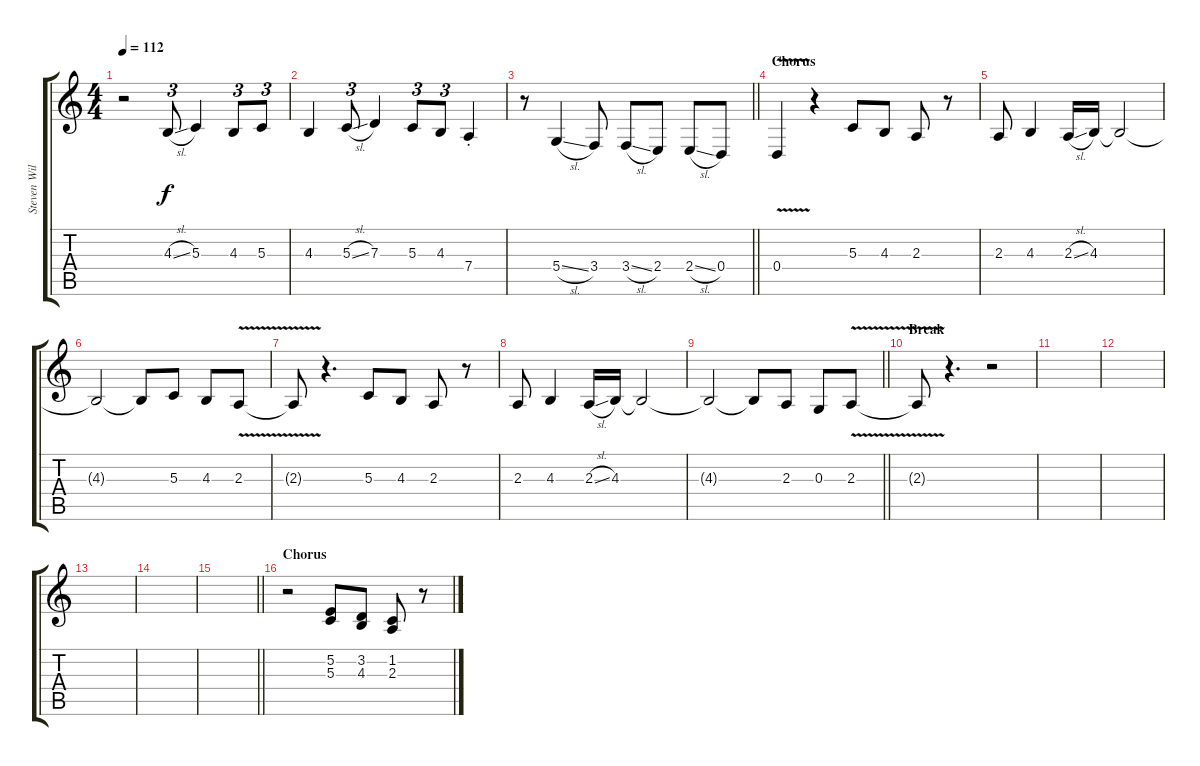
\track ("Steven Wilson - Vocals" "Steven Wil") {instrument flute}
\staff {score tabs}
\tuning (E4 B3 G3 D3 A2 E2) {hide}
\ts (4 4)
\tempo 112
\clef g2
\ks c
r.2{dy f} 4.3{sl}.8{tu (3 2)} 5.3.4 4.3.8{tu (3 2)} 5.3.8{tu (3 2)} |
4.3.4 5.3{sl}.8{tu (3 2)} 7.3.4 5.3.8{tu (3 2)} 4.3.8{tu (3 2)} 7.4{st}.4 |
\barLineRight lightlight
r.8 5.4{sl}.4 3.4.8 3.4{sl}.8 2.4.8 2.4{sl}.8 0.4.8 |
\section ("" "Chorus")
0.4{v}.4 r.4 5.3.8 4.3.8 2.3.8 r.8 |
2.3.8 4.3.4 2.3{sl}.16 4.3.16 4.3{t}.2 |
4.3{t}.2 4.3{t}.8 5.3.8 4.3.8 2.3{v}.8 |
2.3{t}.8 r.4{d} 5.3.8 4.3.8 2.3.8 r.8 |
2.3.8 4.3.4 2.3{sl}.16 4.3.16 4.3{t}.2 |
\barLineRight lightlight
4.3{t}.2 4.3{t}.8 2.3.8 0.3.8 2.3{v}.8 |
\section ("" "Break")
2.3{t}.8 r.4{d} r.2 |
|
|
|
|
\barLineRight lightlight
|
\section ("" "Chorus")
r.2 (5.2 5.3).8 (3.2 4.3).8 (1.2 2.3).8 r.8
